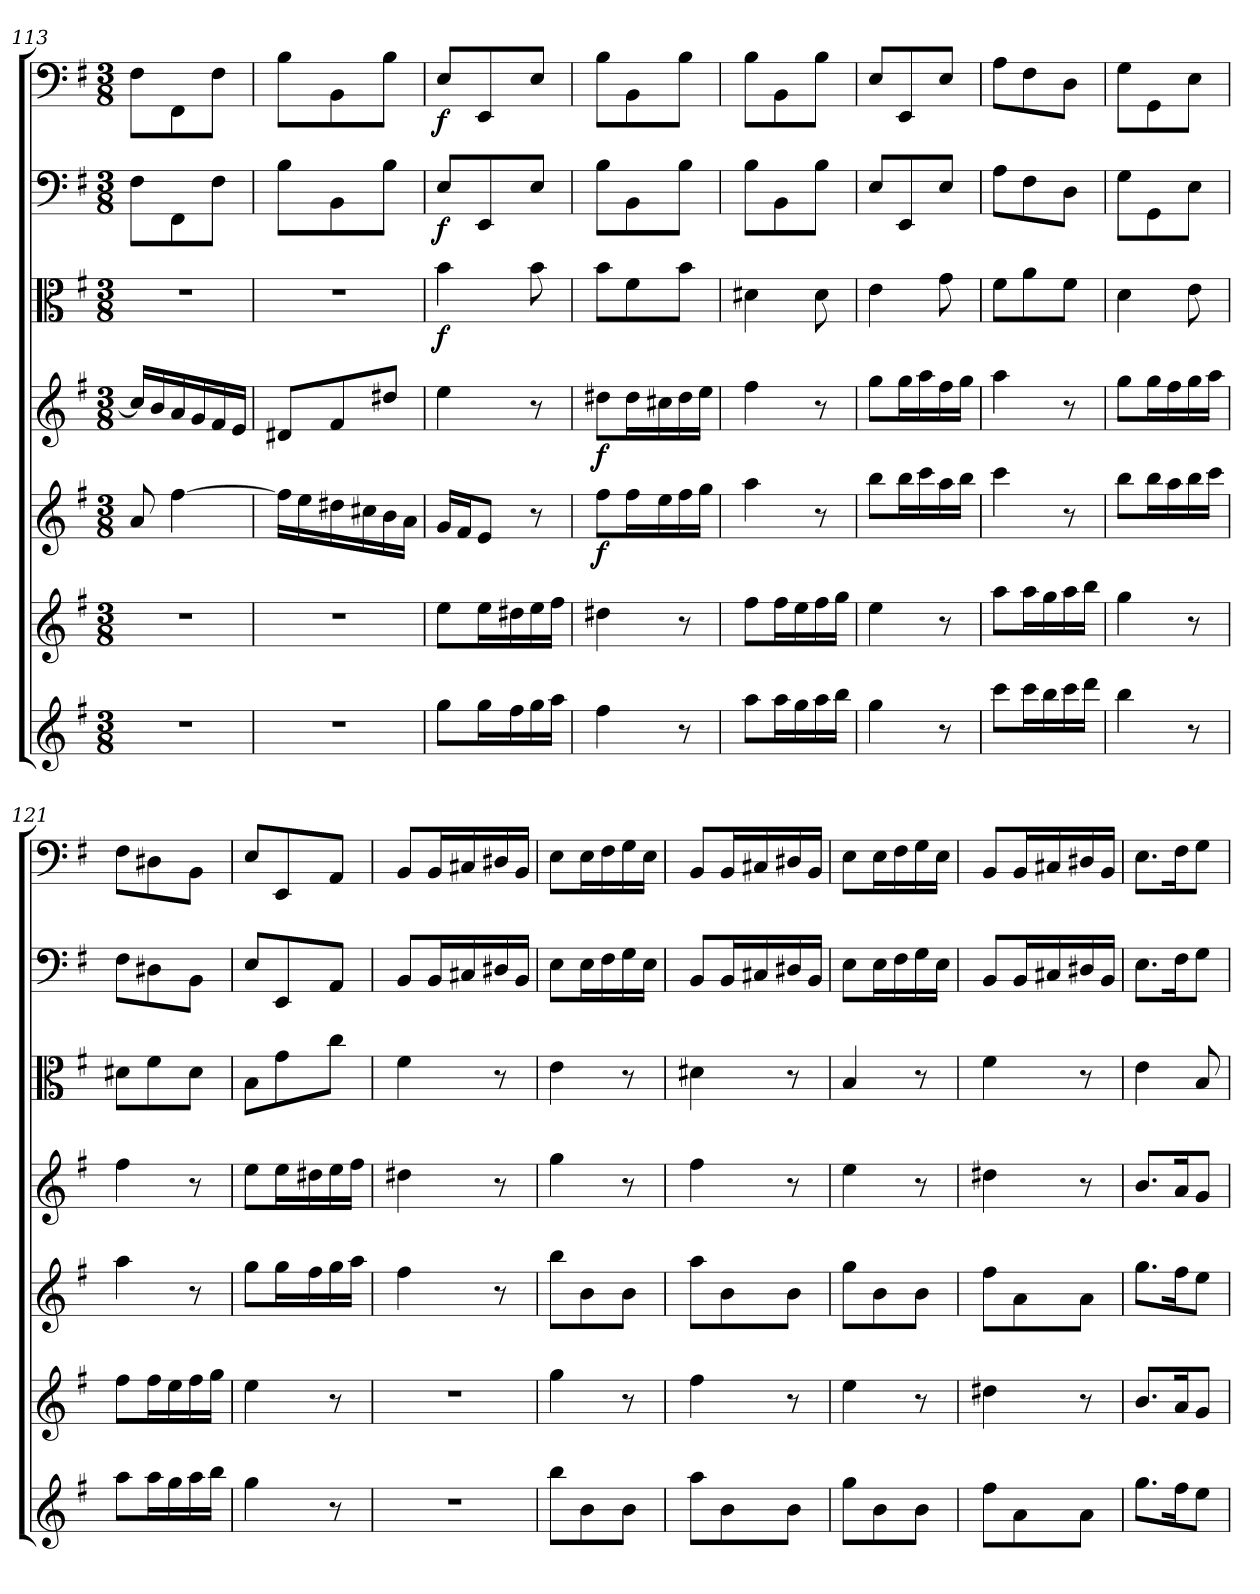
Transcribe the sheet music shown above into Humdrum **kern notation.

**kern	**kern	**kern	**dynam	**kern	**dynam	**kern	**dynam	**kern	**dynam	**kern	**dynam
*part7	*part6	*part5	*part5	*part4	*part4	*part3	*part3	*part2	*part2	*part1	*part1
*staff7	*staff6	*staff5	*staff5	*staff4	*staff4	*staff3	*staff3	*staff2	*staff2	*staff1	*staff1
*clefG2	*clefG2	*clefG2	*	*clefG2	*	*clefC3	*	*clefF4	*	*clefF4	*
*k[f#]	*k[f#]	*k[f#]	*	*k[f#]	*	*k[f#]	*	*k[f#]	*	*k[f#]	*
*e:	*e:	*e:	*	*e:	*	*e:	*	*e:	*	*e:	*
*M3/8	*M3/8	*M3/8	*	*M3/8	*	*M3/8	*	*M3/8	*	*M3/8	*
=113	=113	=113	=113	=113	=113	=113	=113	=113	=113	=113	=113
4.r	4.r	8a/	.	16cc/LL]	.	4.r	.	8F#\L	.	8F#\L	.
.	.	.	.	16b/	.	.	.	.	.	.	.
.	.	[4ff#\	.	16a/	.	.	.	8FF#\	.	8FF#\	.
.	.	.	.	16g/	.	.	.	.	.	.	.
.	.	.	.	16f#/	.	.	.	8F#\J	.	8F#\J	.
.	.	.	.	16e/JJ	.	.	.	.	.	.	.
=114	=114	=114	=114	=114	=114	=114	=114	=114	=114	=114	=114
4.r	4.r	16ff#\LL]	.	8d#X/L	.	4.r	.	8B\L	.	8B\L	.
.	.	16ee\	.	.	.	.	.	.	.	.	.
.	.	16dd#X\	.	8f#/	.	.	.	8BB\	.	8BB\	.
.	.	16cc#X\	.	.	.	.	.	.	.	.	.
.	.	16b\	.	8dd#X/J	.	.	.	8B\J	.	8B\J	.
.	.	16a\JJ	.	.	.	.	.	.	.	.	.
=115	=115	=115	=115	=115	=115	=115	=115	=115	=115	=115	=115
8gg\L	8ee\L	16g/LL	.	4ee\	.	4b\	f	8E/L	f	8E/L	f
.	.	16f#/J	.	.	.	.	.	.	.	.	.
16gg\L	16ee\L	8e/J	.	.	.	.	.	8EE/	.	8EE/	.
16ff#\	16dd#X\	.	.	.	.	.	.	.	.	.	.
16gg\	16ee\	8r	.	8r	.	8b\	.	8E/J	.	8E/J	.
16aa\JJ	16ff#\JJ	.	.	.	.	.	.	.	.	.	.
=116	=116	=116	=116	=116	=116	=116	=116	=116	=116	=116	=116
4ff#\	4dd#X\	8ff#\L	f	8dd#X\L	f	8b\L	.	8B\L	.	8B\L	.
.	.	16ff#\L	.	16dd#\L	.	8f#\	.	8BB\	.	8BB\	.
.	.	16ee\	.	16cc#X\	.	.	.	.	.	.	.
8r	8r	16ff#\	.	16dd#\	.	8b\J	.	8B\J	.	8B\J	.
.	.	16gg\JJ	.	16ee\JJ	.	.	.	.	.	.	.
=117	=117	=117	=117	=117	=117	=117	=117	=117	=117	=117	=117
8aa\L	8ff#\L	4aa\	.	4ff#\	.	4d#X\	.	8B\L	.	8B\L	.
16aa\L	16ff#\L	.	.	.	.	.	.	8BB\	.	8BB\	.
16gg\	16ee\	.	.	.	.	.	.	.	.	.	.
16aa\	16ff#\	8r	.	8r	.	8d#\	.	8B\J	.	8B\J	.
16bb\JJ	16gg\JJ	.	.	.	.	.	.	.	.	.	.
=118	=118	=118	=118	=118	=118	=118	=118	=118	=118	=118	=118
4gg\	4ee\	8bb\L	.	8gg\L	.	4e\	.	8E/L	.	8E/L	.
.	.	16bb\L	.	16gg\L	.	.	.	8EE/	.	8EE/	.
.	.	16ccc\	.	16aa\	.	.	.	.	.	.	.
8r	8r	16aa\	.	16ff#\	.	8g\	.	8E/J	.	8E/J	.
.	.	16bb\JJ	.	16gg\JJ	.	.	.	.	.	.	.
=119	=119	=119	=119	=119	=119	=119	=119	=119	=119	=119	=119
8ccc\L	8aa\L	4ccc\	.	4aa\	.	8f#\L	.	8A\L	.	8A\L	.
16ccc\L	16aa\L	.	.	.	.	8a\	.	8F#\	.	8F#\	.
16bb\	16gg\	.	.	.	.	.	.	.	.	.	.
16ccc\	16aa\	8r	.	8r	.	8f#\J	.	8D\J	.	8D\J	.
16ddd\JJ	16bb\JJ	.	.	.	.	.	.	.	.	.	.
=120	=120	=120	=120	=120	=120	=120	=120	=120	=120	=120	=120
4bb\	4gg\	8bb\L	.	8gg\L	.	4d\	.	8G\L	.	8G\L	.
.	.	16bb\L	.	16gg\L	.	.	.	8GG\	.	8GG\	.
.	.	16aa\	.	16ff#\	.	.	.	.	.	.	.
8r	8r	16bb\	.	16gg\	.	8e\	.	8E\J	.	8E\J	.
.	.	16ccc\JJ	.	16aa\JJ	.	.	.	.	.	.	.
=121	=121	=121	=121	=121	=121	=121	=121	=121	=121	=121	=121
8aa\L	8ff#\L	4aa\	.	4ff#\	.	8d#X\L	.	8F#\L	.	8F#\L	.
16aa\L	16ff#\L	.	.	.	.	8f#\	.	8D#X\	.	8D#X\	.
16gg\	16ee\	.	.	.	.	.	.	.	.	.	.
16aa\	16ff#\	8r	.	8r	.	8d#\J	.	8BB\J	.	8BB\J	.
16bb\JJ	16gg\JJ	.	.	.	.	.	.	.	.	.	.
=122	=122	=122	=122	=122	=122	=122	=122	=122	=122	=122	=122
4gg\	4ee\	8gg\L	.	8ee\L	.	8B\L	.	8E/L	.	8E/L	.
.	.	16gg\L	.	16ee\L	.	8g\	.	8EE/	.	8EE/	.
.	.	16ff#\	.	16dd#X\	.	.	.	.	.	.	.
8r	8r	16gg\	.	16ee\	.	8cc\J	.	8AA/J	.	8AA/J	.
.	.	16aa\JJ	.	16ff#\JJ	.	.	.	.	.	.	.
=123	=123	=123	=123	=123	=123	=123	=123	=123	=123	=123	=123
4.r	4.r	4ff#\	.	4dd#X\	.	4f#\	.	8BB/L	.	8BB/L	.
.	.	.	.	.	.	.	.	16BB/L	.	16BB/L	.
.	.	.	.	.	.	.	.	16C#X/	.	16C#X/	.
.	.	8r	.	8r	.	8r	.	16D#X/	.	16D#X/	.
.	.	.	.	.	.	.	.	16BB/JJ	.	16BB/JJ	.
=124	=124	=124	=124	=124	=124	=124	=124	=124	=124	=124	=124
8bb\L	4gg\	8bb\L	.	4gg\	.	4e\	.	8E\L	.	8E\L	.
8b\	.	8b\	.	.	.	.	.	16E\L	.	16E\L	.
.	.	.	.	.	.	.	.	16F#\	.	16F#\	.
8b\J	8r	8b\J	.	8r	.	8r	.	16G\	.	16G\	.
.	.	.	.	.	.	.	.	16E\JJ	.	16E\JJ	.
=125	=125	=125	=125	=125	=125	=125	=125	=125	=125	=125	=125
8aa\L	4ff#\	8aa\L	.	4ff#\	.	4d#X\	.	8BB/L	.	8BB/L	.
8b\	.	8b\	.	.	.	.	.	16BB/L	.	16BB/L	.
.	.	.	.	.	.	.	.	16C#X/	.	16C#X/	.
8b\J	8r	8b\J	.	8r	.	8r	.	16D#X/	.	16D#X/	.
.	.	.	.	.	.	.	.	16BB/JJ	.	16BB/JJ	.
=126	=126	=126	=126	=126	=126	=126	=126	=126	=126	=126	=126
8gg\L	4ee\	8gg\L	.	4ee\	.	4B/	.	8E\L	.	8E\L	.
8b\	.	8b\	.	.	.	.	.	16E\L	.	16E\L	.
.	.	.	.	.	.	.	.	16F#\	.	16F#\	.
8b\J	8r	8b\J	.	8r	.	8r	.	16G\	.	16G\	.
.	.	.	.	.	.	.	.	16E\JJ	.	16E\JJ	.
=127	=127	=127	=127	=127	=127	=127	=127	=127	=127	=127	=127
8ff#\L	4dd#X\	8ff#\L	.	4dd#X\	.	4f#\	.	8BB/L	.	8BB/L	.
8a\	.	8a\	.	.	.	.	.	16BB/L	.	16BB/L	.
.	.	.	.	.	.	.	.	16C#X/	.	16C#X/	.
8a\J	8r	8a\J	.	8r	.	8r	.	16D#X/	.	16D#X/	.
.	.	.	.	.	.	.	.	16BB/JJ	.	16BB/JJ	.
=128	=128	=128	=128	=128	=128	=128	=128	=128	=128	=128	=128
8.gg\L	8.b/L	8.gg\L	.	8.b/L	.	4e\	.	8.E\L	.	8.E\L	.
16ff#\K	16a/K	16ff#\K	.	16a/K	.	.	.	16F#\K	.	16F#\K	.
8ee\J	8g/J	8ee\J	.	8g/J	.	8B/	.	8G\J	.	8G\J	.
=	=	=	=	=	=	=	=	=	=	=	=
*-	*-	*-	*-	*-	*-	*-	*-	*-	*-	*-	*-
